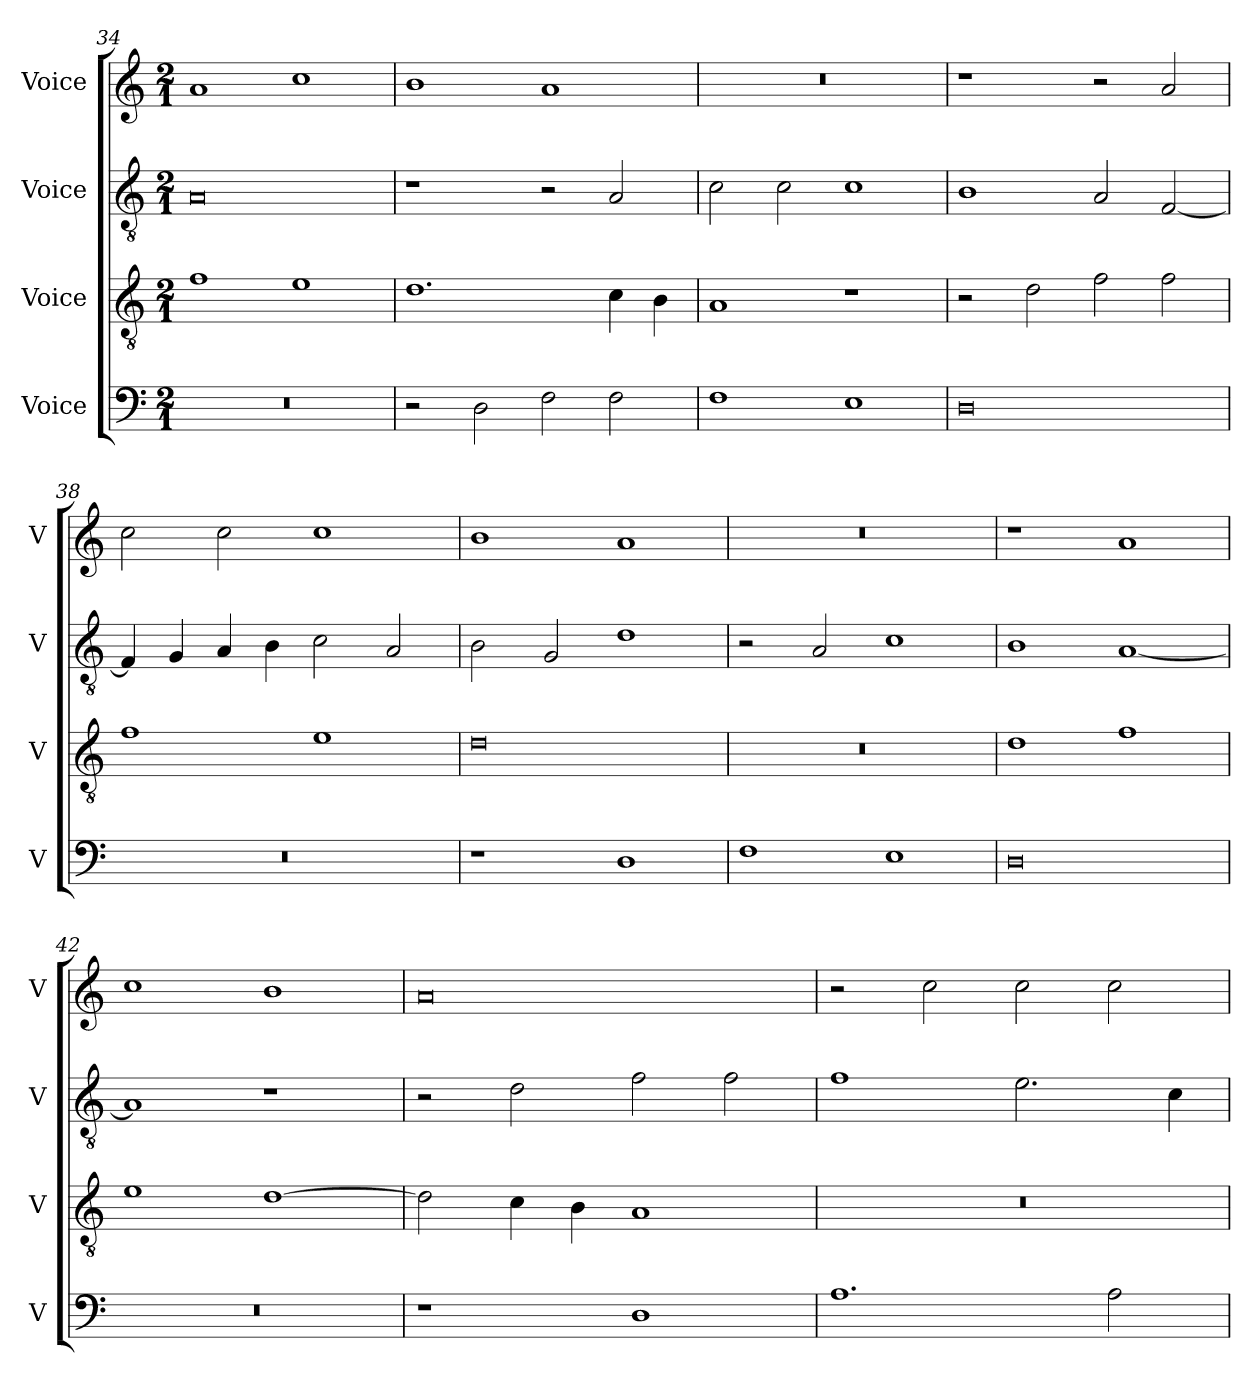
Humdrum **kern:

**kern	**kern	**kern	**kern
*part4	*part3	*part2	*part1
*staff4	*staff3	*staff2	*staff1
*I"Voice	*I"Voice	*I"Voice	*I"Voice
*I'V	*I'V	*I'V	*I'V
*clefF4	*clefGv2	*clefGv2	*clefG2
*k[]	*k[]	*k[]	*k[]
*M2/1	*M2/1	*M2/1	*M2/1
=34	=34	=34	=34
0r	1f	0A	1a
.	1e	.	1cc
!!LO:LB:g=z
=35	=35	=35	=35
2r	1.d	1r	1b
2D\	.	.	.
2F\	.	2r	1a
2F\	4c\	2A/	.
.	4B\	.	.
=36	=36	=36	=36
1F	1A	2c\	0r
.	.	2c\	.
1E	1r	1c	.
=37	=37	=37	=37
0D	2r	1B	1r
.	2d\	.	.
.	2f\	2A/	2r
.	2f\	[2F/	2a/
=38	=38	=38	=38
0r	1f	4F/]	2cc\
.	.	4G/	.
.	.	4A/	2cc\
.	.	4B\	.
.	1e	2c\	1cc
.	.	2A/	.
!!LO:LB:g=z
=39	=39	=39	=39
1r	0d	2B\	1b
.	.	2G/	.
1D	.	1d	1a
=40	=40	=40	=40
1F	0r	2r	0r
.	.	2A/	.
1E	.	1c	.
=41	=41	=41	=41
0D	1d	1B	1r
.	1f	[1A	1a
=42	=42	=42	=42
0r	1e	1A]	1cc
.	[1d	1r	1b
!!LO:PB:g=z
=43	=43	=43	=43
1r	2d\]	2r	0a
.	4c\	2d\	.
.	4B\	.	.
1D	1A	2f\	.
.	.	2f\	.
=44	=44	=44	=44
1.A	0r	1f	2r
.	.	.	2cc\
.	.	2.e\	2cc\
2A\	.	.	2cc\
.	.	4c\	.
=	=	=	=
*-	*-	*-	*-
